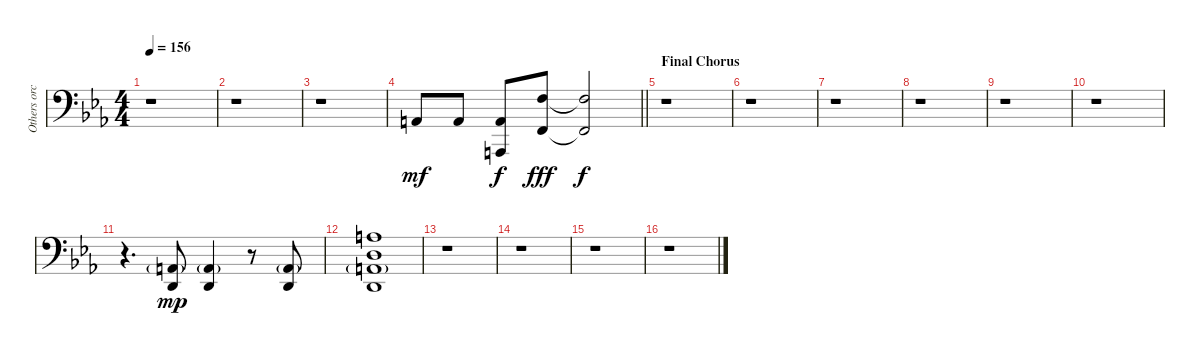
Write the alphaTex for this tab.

\track ("Others orchestral" "Others orc") {instrument orchestrahit}
\staff {score}
\tuning (E4 B3 G3 D3 A2 E2 F1) {hide}
\ts (4 4)
\tempo 156
\clef f4
\ks cminor
r.1{dy mp} |
r.1 |
r.1 |
\barLineRight lightlight
5.6.8{dy mf} 5.6.8 (5.6 4.7).8{dy f} (3.4 1.6).8{dy fff instrument orchestrahit} (3.4{t} 1.6{t}).2{dy f} |
\section ("" "Final Chorus")
r.1 |
r.1 |
r.1 |
r.1 |
r.1 |
r.1 |
r.4{d} (5.6{g} 9.7).8{dy mp instrument timpani} (5.6{g} 9.7).4 r.8 (5.6{g} 9.7).8 |
(7.4 5.5 5.6{g} 9.7).1 |
r.1 |
r.1 |
r.1 |
r.1
